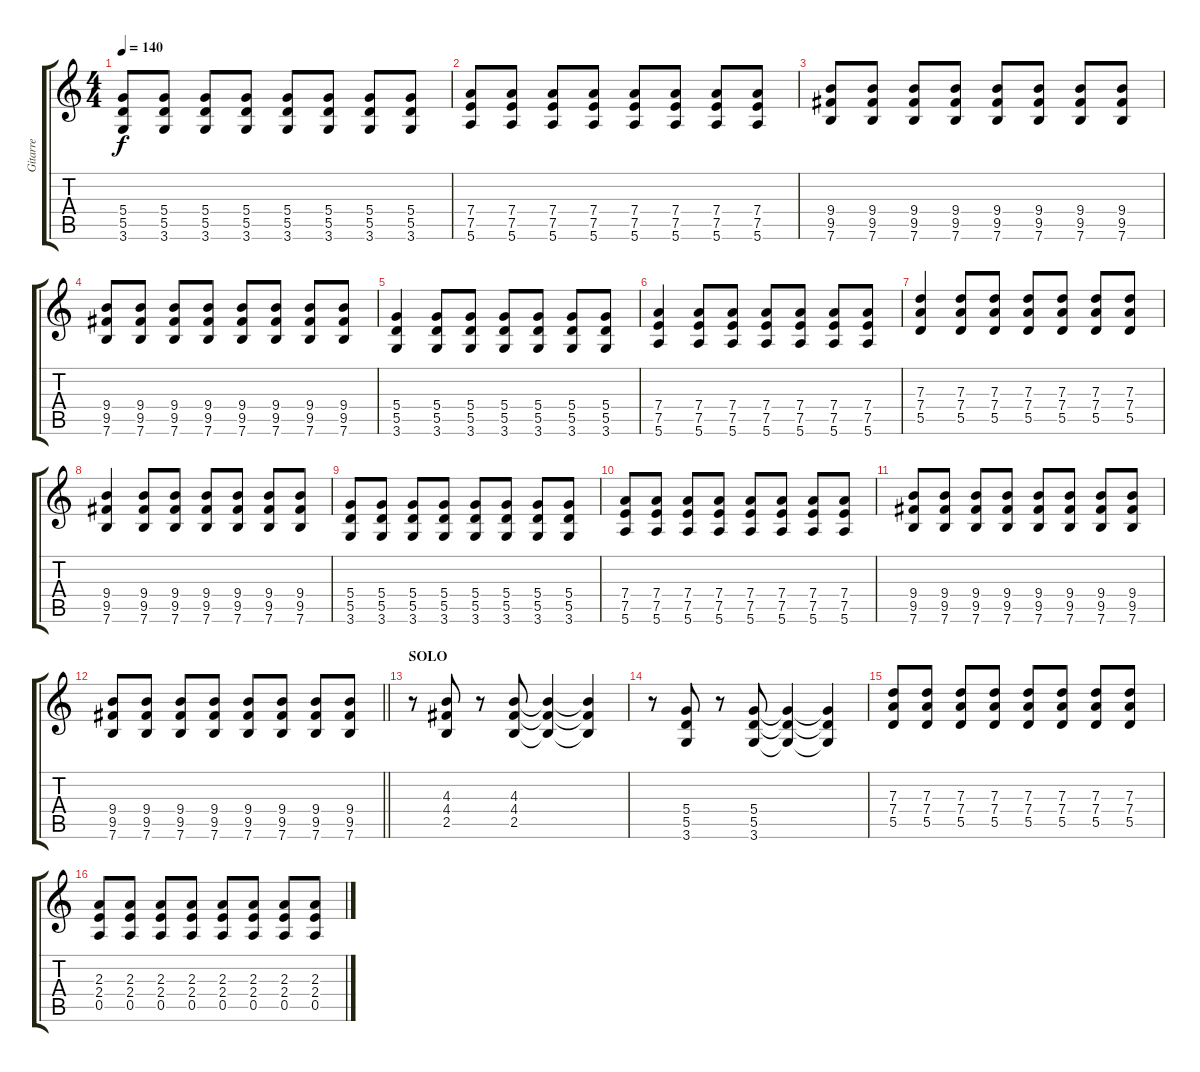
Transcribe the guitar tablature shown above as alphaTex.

\track ("Gitarre" "Gitarre") {instrument overdrivenguitar}
\staff {score tabs}
\tuning (E4 B3 G3 D3 A2 E2) {hide}
\ts (4 4)
\tempo 140
\clef g2
\ks c
(5.4 5.5 3.6).8{dy f} (5.4 5.5 3.6).8 (5.4 5.5 3.6).8 (5.4 5.5 3.6).8 (5.4 5.5 3.6).8 (5.4 5.5 3.6).8 (5.4 5.5 3.6).8 (5.4 5.5 3.6).8 |
(7.4 7.5 5.6).8 (7.4 7.5 5.6).8 (7.4 7.5 5.6).8 (7.4 7.5 5.6).8 (7.4 7.5 5.6).8 (7.4 7.5 5.6).8 (7.4 7.5 5.6).8 (7.4 7.5 5.6).8 |
(9.4 9.5 7.6).8 (9.4 9.5 7.6).8 (9.4 9.5 7.6).8 (9.4 9.5 7.6).8 (9.4 9.5 7.6).8 (9.4 9.5 7.6).8 (9.4 9.5 7.6).8 (9.4 9.5 7.6).8 |
(9.4 9.5 7.6).8 (9.4 9.5 7.6).8 (9.4 9.5 7.6).8 (9.4 9.5 7.6).8 (9.4 9.5 7.6).8 (9.4 9.5 7.6).8 (9.4 9.5 7.6).8 (9.4 9.5 7.6).8 |
(5.4 5.5 3.6).4 (5.4 5.5 3.6).8 (5.4 5.5 3.6).8 (5.4 5.5 3.6).8 (5.4 5.5 3.6).8 (5.4 5.5 3.6).8 (5.4 5.5 3.6).8 |
(7.4 7.5 5.6).4 (7.4 7.5 5.6).8 (7.4 7.5 5.6).8 (7.4 7.5 5.6).8 (7.4 7.5 5.6).8 (7.4 7.5 5.6).8 (7.4 7.5 5.6).8 |
(7.3 7.4 5.5).4 (7.3 7.4 5.5).8 (7.3 7.4 5.5).8 (7.3 7.4 5.5).8 (7.3 7.4 5.5).8 (7.3 7.4 5.5).8 (7.3 7.4 5.5).8 |
(9.4 9.5 7.6).4 (9.4 9.5 7.6).8 (9.4 9.5 7.6).8 (9.4 9.5 7.6).8 (9.4 9.5 7.6).8 (9.4 9.5 7.6).8 (9.4 9.5 7.6).8 |
(5.4 5.5 3.6).8 (5.4 5.5 3.6).8 (5.4 5.5 3.6).8 (5.4 5.5 3.6).8 (5.4 5.5 3.6).8 (5.4 5.5 3.6).8 (5.4 5.5 3.6).8 (5.4 5.5 3.6).8 |
(7.4 7.5 5.6).8 (7.4 7.5 5.6).8 (7.4 7.5 5.6).8 (7.4 7.5 5.6).8 (7.4 7.5 5.6).8 (7.4 7.5 5.6).8 (7.4 7.5 5.6).8 (7.4 7.5 5.6).8 |
(9.4 9.5 7.6).8 (9.4 9.5 7.6).8 (9.4 9.5 7.6).8 (9.4 9.5 7.6).8 (9.4 9.5 7.6).8 (9.4 9.5 7.6).8 (9.4 9.5 7.6).8 (9.4 9.5 7.6).8 |
\barLineRight lightlight
(9.4 9.5 7.6).8 (9.4 9.5 7.6).8 (9.4 9.5 7.6).8 (9.4 9.5 7.6).8 (9.4 9.5 7.6).8 (9.4 9.5 7.6).8 (9.4 9.5 7.6).8 (9.4 9.5 7.6).8 |
\section ("" "SOLO")
r.8 (4.3 4.4 2.5).8 r.8 (4.3 4.4 2.5).8 (4.3{t} 4.4{t} 2.5{t}).4 (4.3{t} 4.4{t} 2.5{t}).4 |
r.8 (5.4 5.5 3.6).8 r.8 (5.4 5.5 3.6).8 (5.4{t} 5.5{t} 3.6{t}).4 (5.4{t} 5.5{t} 3.6{t}).4 |
(7.3 7.4 5.5).8 (7.3 7.4 5.5).8 (7.3 7.4 5.5).8 (7.3 7.4 5.5).8 (7.3 7.4 5.5).8 (7.3 7.4 5.5).8 (7.3 7.4 5.5).8 (7.3 7.4 5.5).8 |
(2.3 2.4 0.5).8 (2.3 2.4 0.5).8 (2.3 2.4 0.5).8 (2.3 2.4 0.5).8 (2.3 2.4 0.5).8 (2.3 2.4 0.5).8 (2.3 2.4 0.5).8 (2.3 2.4 0.5).8
